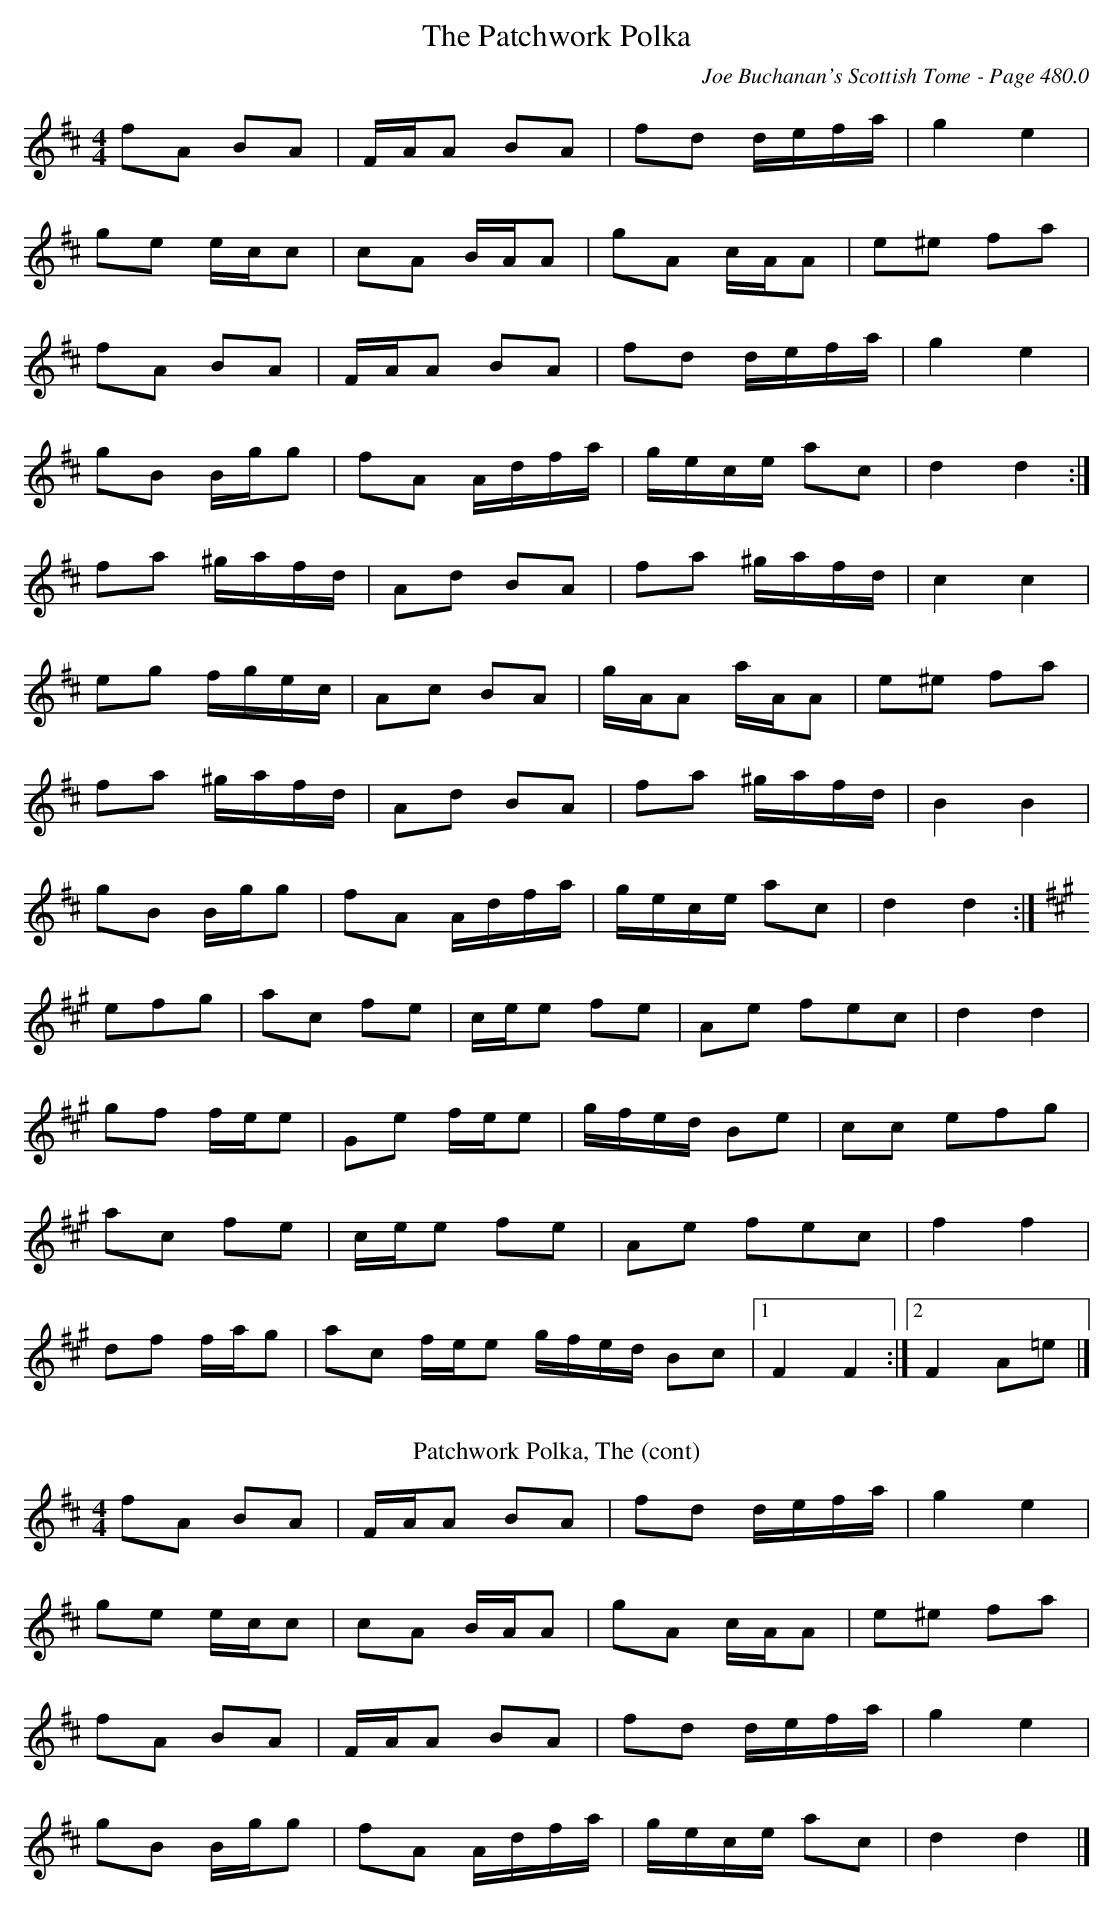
X:1
T:Patchwork Polka, The
C:Joe Buchanan's Scottish Tome - Page 480.0
L:1/8
M:4/4
K:D
fA BA | F/A/A BA | fd d/e/f/a/ | g2 e2 |
ge e/c/c | cA B/A/A | gA c/A/A | e^e fa |
fA BA | F/A/A BA | fd d/e/f/a/ | g2 e2 |
gB B/g/g | fA A/d/f/a/ | g/e/c/e/ ac | d2 d2 :|
fa ^g/a/f/d/ | Ad BA | fa ^g/a/f/d/ | c2 c2 |
eg f/g/e/c/ | Ac BA | g/A/A a/A/A | e^e fa |
fa ^g/a/f/d/ | Ad BA | fa ^g/a/f/d/ | B2 B2 |
gB B/g/g | fA A/d/f/a/ | g/e/c/e/ ac | d2 d2 :|
[K:A] efg | ac fe | c/e/e fe | Ae fec | d2 d2 |
gf f/e/e | Ge f/e/e | g/f/e/d/ Be | cc efg |
ac fe | c/e/e fe | Ae fec | f2 f2 |
df f/a/g | ac f/e/e g/f/e/d/ Bc |1 F2 F2 :|2 F2  A=e |]
T:Patchwork Polka, The (cont)
[K:D] fA BA | F/A/A BA | fd d/e/f/a/ | g2 e2 |
ge e/c/c | cA B/A/A | gA c/A/A | e^e fa |
fA BA | F/A/A BA | fd d/e/f/a/ | g2 e2 |
gB B/g/g | fA A/d/f/a/ | g/e/c/e/ ac | d2 d2 |]
